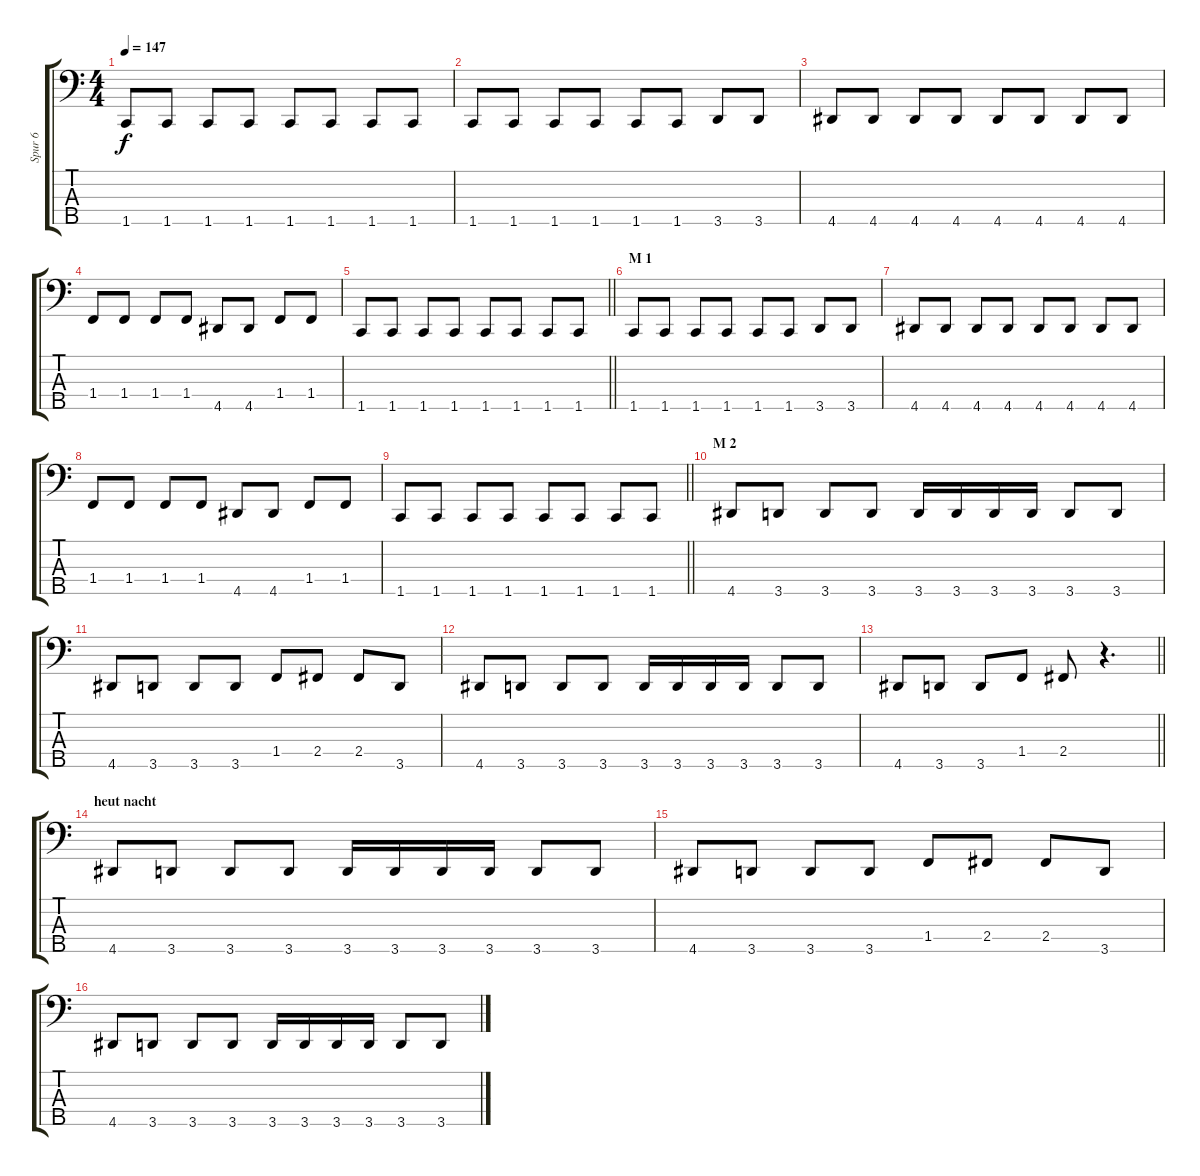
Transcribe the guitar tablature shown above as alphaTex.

\track ("Spur 6" "Spur 6") {instrument electricbassfinger}
\staff {score tabs}
\tuning (G2 D2 A1 E1 B0) {hide}
\ts (4 4)
\tempo 147
\clef f4
\ks c
1.5.8{dy f} 1.5.8 1.5.8 1.5.8 1.5.8 1.5.8 1.5.8 1.5.8 |
1.5.8 1.5.8 1.5.8 1.5.8 1.5.8 1.5.8 3.5.8 3.5.8 |
4.5.8 4.5.8 4.5.8 4.5.8 4.5.8 4.5.8 4.5.8 4.5.8 |
1.4.8 1.4.8 1.4.8 1.4.8 4.5.8 4.5.8 1.4.8 1.4.8 |
\barLineRight lightlight
1.5.8 1.5.8 1.5.8 1.5.8 1.5.8 1.5.8 1.5.8 1.5.8 |
\section ("" "M 1")
1.5.8 1.5.8 1.5.8 1.5.8 1.5.8 1.5.8 3.5.8 3.5.8 |
4.5.8 4.5.8 4.5.8 4.5.8 4.5.8 4.5.8 4.5.8 4.5.8 |
1.4.8 1.4.8 1.4.8 1.4.8 4.5.8 4.5.8 1.4.8 1.4.8 |
\barLineRight lightlight
1.5.8 1.5.8 1.5.8 1.5.8 1.5.8 1.5.8 1.5.8 1.5.8 |
\section ("" "M 2")
4.5.8 3.5.8 3.5.8 3.5.8 3.5.16 3.5.16 3.5.16 3.5.16 3.5.8 3.5.8 |
4.5.8 3.5.8 3.5.8 3.5.8 1.4.8 2.4.8 2.4.8 3.5.8 |
4.5.8 3.5.8 3.5.8 3.5.8 3.5.16 3.5.16 3.5.16 3.5.16 3.5.8 3.5.8 |
\barLineRight lightlight
4.5.8 3.5.8 3.5.8 1.4.8 2.4.8 r.4{d} |
\section ("" "heut nacht")
4.5.8 3.5.8 3.5.8 3.5.8 3.5.16 3.5.16 3.5.16 3.5.16 3.5.8 3.5.8 |
4.5.8 3.5.8 3.5.8 3.5.8 1.4.8 2.4.8 2.4.8 3.5.8 |
4.5.8 3.5.8 3.5.8 3.5.8 3.5.16 3.5.16 3.5.16 3.5.16 3.5.8 3.5.8
